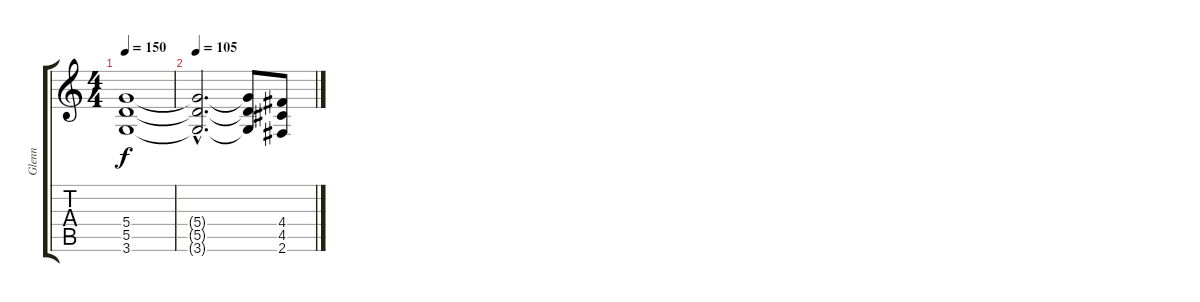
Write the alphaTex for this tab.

\track ("Glenn" "Glenn") {instrument distortionguitar}
\staff {score tabs}
\tuning (E4 B3 G3 D3 A2 E2) {hide}
\ts (4 4)
\tempo 150
\clef g2
\ks c
(5.4{t} 5.5{t} 3.6{t}).1{dy f} |
\tempo 105
(5.4{hac t} 5.5{hac t} 3.6{hac t}).2{d} (5.4{t} 5.5{t} 3.6{t}).8 (4.4 4.5 2.6).8
